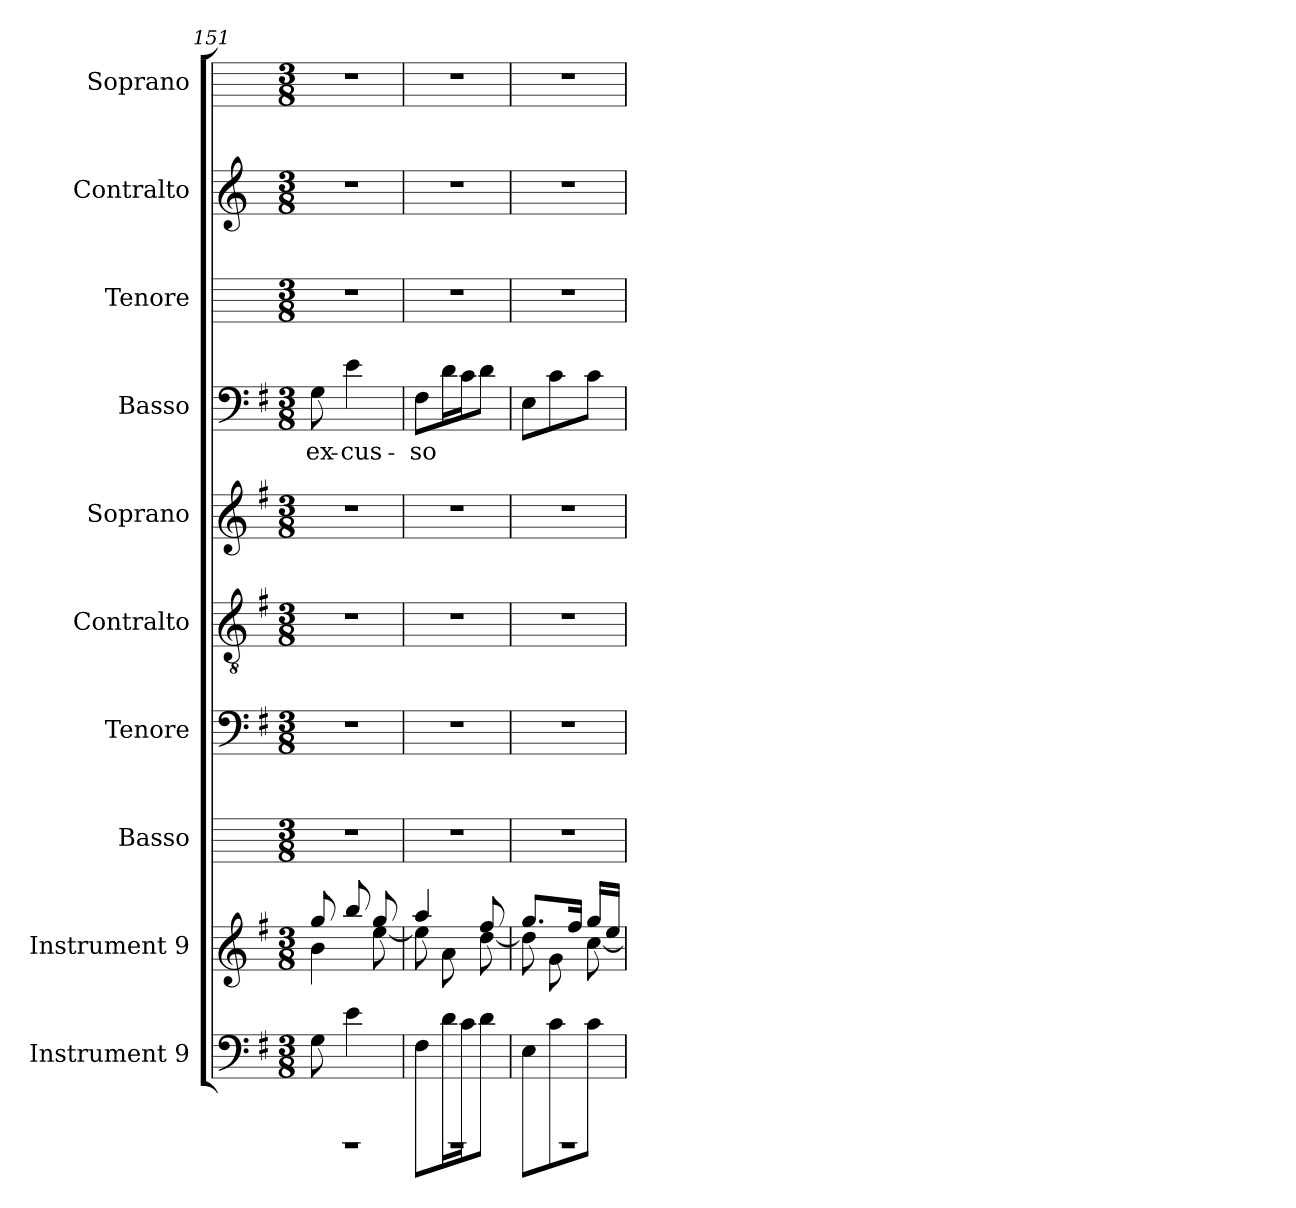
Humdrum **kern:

**kern	**kern	**kern	**kern	**kern	**kern	**kern	**text	**kern	**kern	**kern
*part10	*part9	*part8	*part7	*part6	*part5	*part4	*part4	*part3	*part2	*part1
*staff10	*staff9	*staff8	*staff7	*staff6	*staff5	*staff4	*staff4	*staff3	*staff2	*staff1
*I"Instrument 9	*I"Instrument 9	*I"Basso	*I"Tenore	*I"Contralto	*I"Soprano	*I"Basso	*	*I"Tenore	*I"Contralto	*I"Soprano
*	*	*	*	*	*	*I'Basso	*	*	*I'Contralto	*
*clefF4	*clefG2	*	*clefF4	*clefGv2	*clefG2	*clefF4	*	*	*clefG2	*
*k[f#]	*k[f#]	*k[]	*k[f#]	*k[f#]	*k[f#]	*k[f#]	*	*k[]	*k[]	*k[]
*G:	*G:	*C:	*G:	*G:	*G:	*G:	*	*C:	*C:	*C:
*M3/8	*M3/8	*M3/8	*M3/8	*M3/8	*M3/8	*M3/8	*	*M3/8	*M3/8	*M3/8
=151	=151	=151	=151	=151	=151	=151	=151	=151	=151	=151
*^	*^	*	*	*	*	*	*	*	*	*
!	!	!	!	!	!	!	!	!	!LO:LY:b:cj	!	!	!
4.rCCC	8G\	8gg/	4b\	4.r	4.r	4.r	4.r	8G\	ex-	4.r	4.r	4.r
!	!	!	!	!	!	!	!	!	!LO:LY:b:cj	!	!	!
.	4e\	8bb/	.	.	.	.	.	4e\	-cus-	.	.	.
.	.	8gg/	[<8ee\	.	.	.	.	.	.	.	.	.
=152	=152	=152	=152	=152	=152	=152	=152	=152	=152	=152	=152	=152
!	!	!	!	!	!	!	!	!	!LO:LY:b:cj	!	!	!
4.rCCC	8F#\L	4aa/	8ee\]	4.r	4.r	4.r	4.r	8F#\L	-so-	4.r	4.r	4.r
!	!	!	!	!	!	!	!	!	!LO:LY:b:cj	!	!	!
.	16d\	.	8a\	.	.	.	.	16d\	--	.	.	.
!	!	!	!	!	!	!	!	!	!LO:LY:b:cj	!	!	!
.	16c\	.	.	.	.	.	.	16c\	--	.	.	.
!	!	!	!	!	!	!	!	!	!LO:LY:b:cj	!	!	!
.	8d\J	8ff#/	[<8dd\	.	.	.	.	8d\J	--	.	.	.
=153	=153	=153	=153	=153	=153	=153	=153	=153	=153	=153	=153	=153
!	!	!	!	!	!	!	!	!	!LO:LY:b:cj	!	!	!
4.rCCC	8E\L	8.gg/L	8dd\]	4.r	4.r	4.r	4.r	8E\L	--	4.r	4.r	4.r
!	!	!	!	!	!	!	!	!	!LO:LY:b:cj	!	!	!
.	8c\	.	8g\	.	.	.	.	8c\	--	.	.	.
.	.	16ff#/J	.	.	.	.	.	.	.	.	.	.
!	!	!	!	!	!	!	!	!	!LO:LY:b:cj	!	!	!
.	8c\J	16gg/L	[<8cc\	.	.	.	.	8c\J	--	.	.	.
.	.	16ee/J	.	.	.	.	.	.	.	.	.	.
*v	*v	*	*	*	*	*	*	*	*	*	*	*
*	*v	*v	*	*	*	*	*	*	*	*	*
=	=	=	=	=	=	=	=	=	=	=
*-	*-	*-	*-	*-	*-	*-	*-	*-	*-	*-
